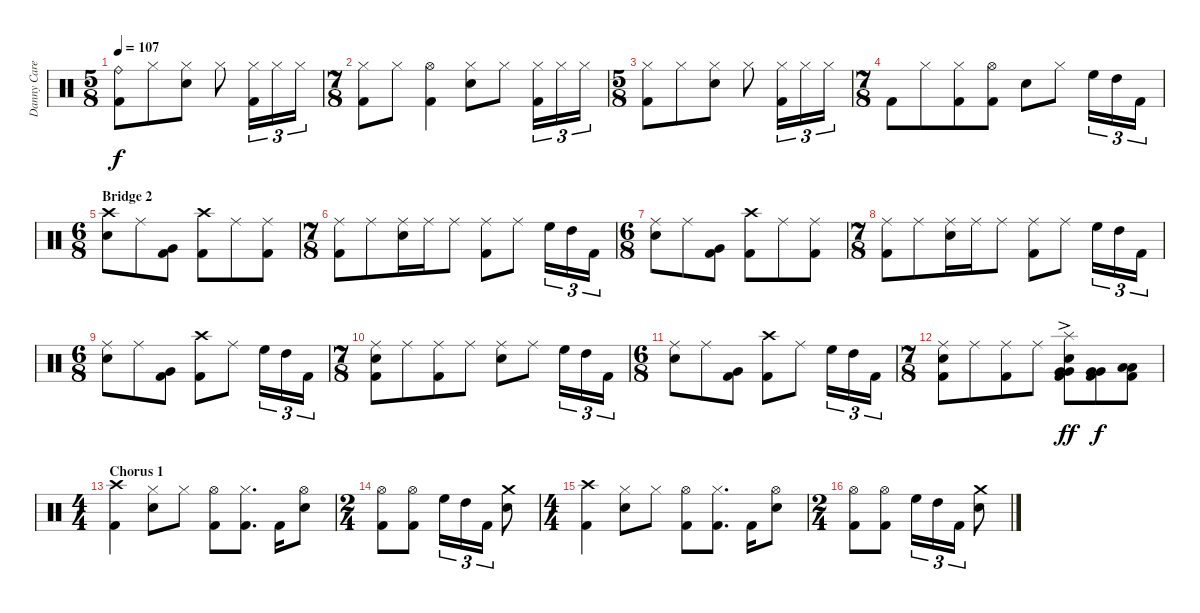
\track ("Danny Carey" "Danny Care") {instrument percussion}
\staff {score}
\articulation defaults
\ts (5 8)
\tempo 107
\clef neutral
\ks c
("Ride (bell)" "Kick (hit) 2").8{dy f} "Hi-Hat (closed)".8 ("Hi-Hat (closed)" "Electric Snare (hit)").8 "Hi-Hat (closed)".8 ("Hi-Hat (closed)" "Kick (hit) 2").16{tu (3 2)} "Hi-Hat (closed)".16{tu (3 2)} "Hi-Hat (closed)".16{tu (3 2)} |
\ts (7 8)
("Hi-Hat (closed)" "Kick (hit) 2").8 "Hi-Hat (closed)".8 ("Hi-Hat (open)" "Kick (hit) 2").4 ("Hi-Hat (closed)" "Electric Snare (hit)").8 "Hi-Hat (closed)".8 ("Hi-Hat (closed)" "Kick (hit) 2").16{tu (3 2)} "Hi-Hat (closed)".16{tu (3 2)} "Hi-Hat (closed)".16{tu (3 2)} |
\ts (5 8)
("Hi-Hat (closed)" "Kick (hit) 2").8 "Hi-Hat (closed)".8 ("Hi-Hat (closed)" "Electric Snare (hit)").8 "Hi-Hat (closed)".8 ("Hi-Hat (closed)" "Kick (hit) 2").16{tu (3 2)} "Hi-Hat (closed)".16{tu (3 2)} "Hi-Hat (closed)".16{tu (3 2)} |
\ts (7 8)
"Kick (hit) 2".8 "Hi-Hat (closed)".8 ("Hi-Hat (closed)" "Kick (hit) 2").8 ("Hi-Hat (open)" "Kick (hit) 2").8 "Electric Snare (hit)".8 "Hi-Hat (closed)".8 "High Floor Tom (hit)".16{tu (3 2)} "High Tom (hit)".16{tu (3 2)} "Kick (hit) 2".16{tu (3 2)} |
\ts (6 8)
\section ("" "Bridge 2")
("Crash high (hit)" "Electric Snare (hit)").8 "Ride (middle)".8 ("Very Low Tom (hit)" "Kick (hit) 2").8 ("Crash high (hit)" "Kick (hit) 2").8 "Ride (middle)".8 ("Ride (middle)" "Kick (hit) 2").8 |
\ts (7 8)
("Ride (middle)" "Kick (hit) 2").8 "Ride (middle)".8 ("Ride (middle)" "Electric Snare (hit)").16 "Ride (middle)".16 "Ride (middle)".8 ("Ride (middle)" "Kick (hit) 2").8 "Ride (middle)".8 "High Floor Tom (hit)".16{tu (3 2)} "High Tom (hit)".16{tu (3 2)} "Kick (hit) 2".16{tu (3 2)} |
\ts (6 8)
("Ride (middle)" "Electric Snare (hit)").8 "Ride (middle)".8 ("Very Low Tom (hit)" "Kick (hit) 2").8 ("Crash high (hit)" "Kick (hit) 2").8 "Ride (middle)".8 ("Ride (middle)" "Kick (hit) 2").8 |
\ts (7 8)
("Ride (middle)" "Kick (hit) 2").8 "Ride (middle)".8 ("Ride (middle)" "Electric Snare (hit)").16 "Ride (middle)".16 "Ride (middle)".8 ("Ride (middle)" "Kick (hit) 2").8 "Ride (middle)".8 "High Floor Tom (hit)".16{tu (3 2)} "High Tom (hit)".16{tu (3 2)} "Kick (hit) 2".16{tu (3 2)} |
\ts (6 8)
("Ride (middle)" "Electric Snare (hit)").8 "Ride (middle)".8 ("Very Low Tom (hit)" "Kick (hit) 2").8 ("Crash high (hit)" "Kick (hit) 2").8 "Ride (middle)".8 "High Floor Tom (hit)".16{tu (3 2)} "High Tom (hit)".16{tu (3 2)} "Kick (hit) 2".16{tu (3 2)} |
\ts (7 8)
("Ride (middle)" "Electric Snare (hit)" "Kick (hit) 2").8 "Ride (middle)".8 ("Ride (middle)" "Kick (hit) 2").8 "Ride (middle)".8 ("Ride (middle)" "Electric Snare (hit)").8 "Ride (middle)".8 "High Floor Tom (hit)".16{tu (3 2)} "High Tom (hit)".16{tu (3 2)} "Kick (hit) 2".16{tu (3 2)} |
\ts (6 8)
("Ride (middle)" "Electric Snare (hit)").8 "Ride (middle)".8 ("Very Low Tom (hit)" "Kick (hit) 2").8 ("Crash high (hit)" "Kick (hit) 2").8 "Ride (middle)".8 "High Floor Tom (hit)".16{tu (3 2)} "High Tom (hit)".16{tu (3 2)} "Kick (hit) 2".16{tu (3 2)} |
\ts (7 8)
("Ride (middle)" "Electric Snare (hit)" "Kick (hit) 2").8 "Ride (middle)".8 ("Ride (middle)" "Kick (hit) 2").8 "Ride (middle)".8 ("Splash (hit)" "Very Low Tom (hit)" "Very Low Tom (hit)" "Electric Snare (hit)" "Kick (hit) 2"{ac}).8{dy ff} ("Very Low Tom (hit)" "Very Low Tom (hit)" "Kick (hit) 2").8{dy f} ("Low Floor Tom (hit)" "Low Floor Tom (hit)" "Kick (hit) 2").8 |
\ts (4 4)
\section ("" "Chorus 1")
("Crash high (hit)" "Kick (hit) 2").4 ("Hi-Hat (closed)" "Electric Snare (hit)").8 "Hi-Hat (closed)".8 ("Hi-Hat (open)" "Kick (hit) 2").8 ("Hi-Hat (closed)" "Kick (hit) 2").8{d} "Kick (hit) 2".16 ("Hi-Hat (open)" "Electric Snare (hit)").8 |
\ts (2 4)
("Hi-Hat (open)" "Kick (hit) 2").8 ("Hi-Hat (open)" "Kick (hit) 2").8 "High Floor Tom (hit)".16{tu (3 2)} "High Tom (hit)".16{tu (3 2)} "Kick (hit) 2".16{tu (3 2)} ("Crash medium (hit)" "Electric Snare (hit)").8 |
\ts (4 4)
("Crash high (hit)" "Kick (hit) 2").4 ("Hi-Hat (closed)" "Electric Snare (hit)").8 "Hi-Hat (closed)".8 ("Hi-Hat (open)" "Kick (hit) 2").8 ("Hi-Hat (closed)" "Kick (hit) 2").8{d} "Kick (hit) 2".16 ("Hi-Hat (open)" "Electric Snare (hit)").8 |
\ts (2 4)
("Hi-Hat (open)" "Kick (hit) 2").8 ("Hi-Hat (open)" "Kick (hit) 2").8 "High Floor Tom (hit)".16{tu (3 2)} "High Tom (hit)".16{tu (3 2)} "Kick (hit) 2".16{tu (3 2)} ("Crash medium (hit)" "Electric Snare (hit)").8
